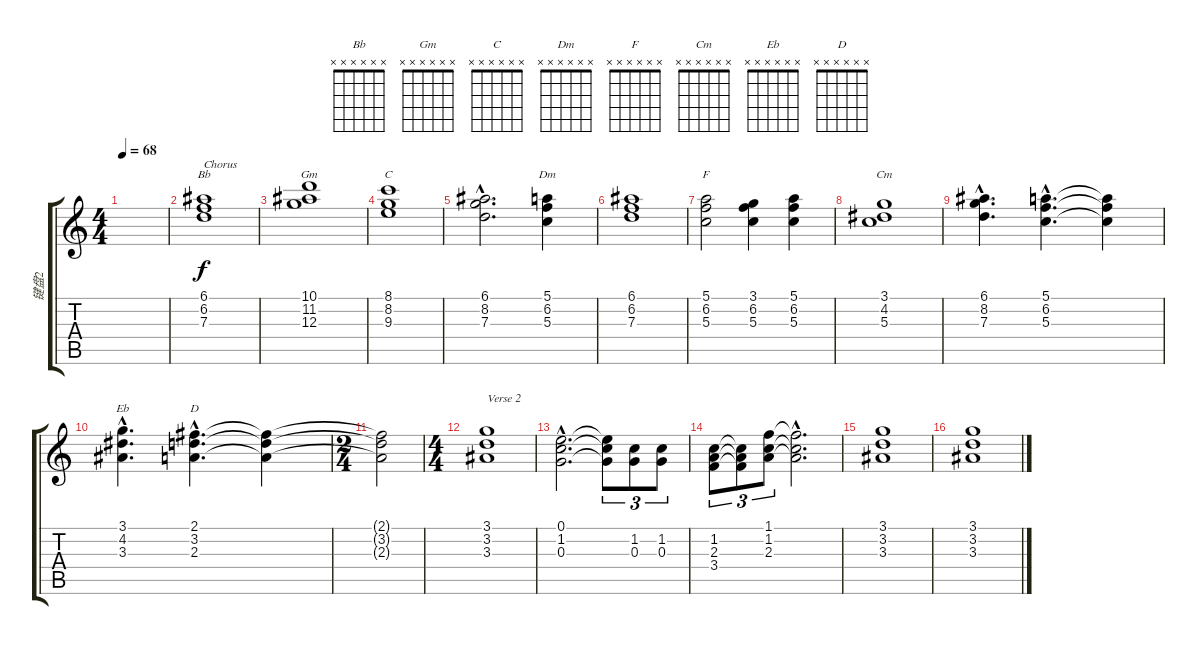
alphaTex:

\track ("键盘2" "键盘2") {instrument stringensemble1}
\staff {score tabs}
\tuning (E5 B4 G4 D4 A3 E3) {hide}
\chord ("Bb" x x x x x x)
\chord ("Gm" x x x x x x)
\chord ("C" x x x x x x)
\chord ("Dm" x x x x x x)
\chord ("F" x x x x x x)
\chord ("Cm" x x x x x x)
\chord ("Eb" x x x x x x)
\chord ("D" x x x x x x)
\ts (4 4)
\tempo 68
\clef g2
\ks c
|
(6.1 6.2 7.3).1{ch "Bb" txt "Chorus"} |
(10.1 11.2 12.3).1{ch "Gm"} |
(8.1 8.2 9.3).1{ch "C"} |
(6.1{hac} 8.2{hac} 7.3{hac}).2{d} (5.1 6.2 5.3).4{ch "Dm"} |
(6.1 6.2 7.3).1 |
(5.1 6.2 5.3).2{ch "F"} (3.1 6.2 5.3).4 (5.1 6.2 5.3).4 |
(3.1 4.2 5.3).1{ch "Cm"} |
(6.1{hac} 8.2{hac} 7.3{hac}).4{d} (5.1{hac} 6.2{hac} 5.3{hac}).4{d} (5.1{t} 6.2{t} 5.3{t}).4 |
(3.1{hac} 4.2{hac} 3.3{hac}).4{d ch "Eb"} (2.1{hac} 3.2{hac} 2.3{hac}).4{d ch "D"} (2.1{t} 3.2{t} 2.3{t}).4 |
\ts (2 4)
(2.1{t} 3.2{t} 2.3{t}).2 |
\ts (4 4)
(3.1 3.2 3.3).1{txt "Verse 2" instrument churchorgan} |
(0.1{hac} 1.2{hac} 0.3{hac}).2{d} (0.1{t} 1.2{t} 0.3{t}).8{tu (3 2)} (1.2 0.3).8{tu (3 2)} (1.2 0.3).8{tu (3 2)} |
(1.2 2.3 3.4).8{tu (3 2)} (1.2{t} 2.3{t} 3.4{t}).8{tu (3 2)} (1.1 1.2 2.3).8{tu (3 2)} (1.1{hac t} 1.2{hac t} 2.3{hac t}).2{d} |
(3.1 3.2 3.3).1 |
(3.1 3.2 3.3).1
